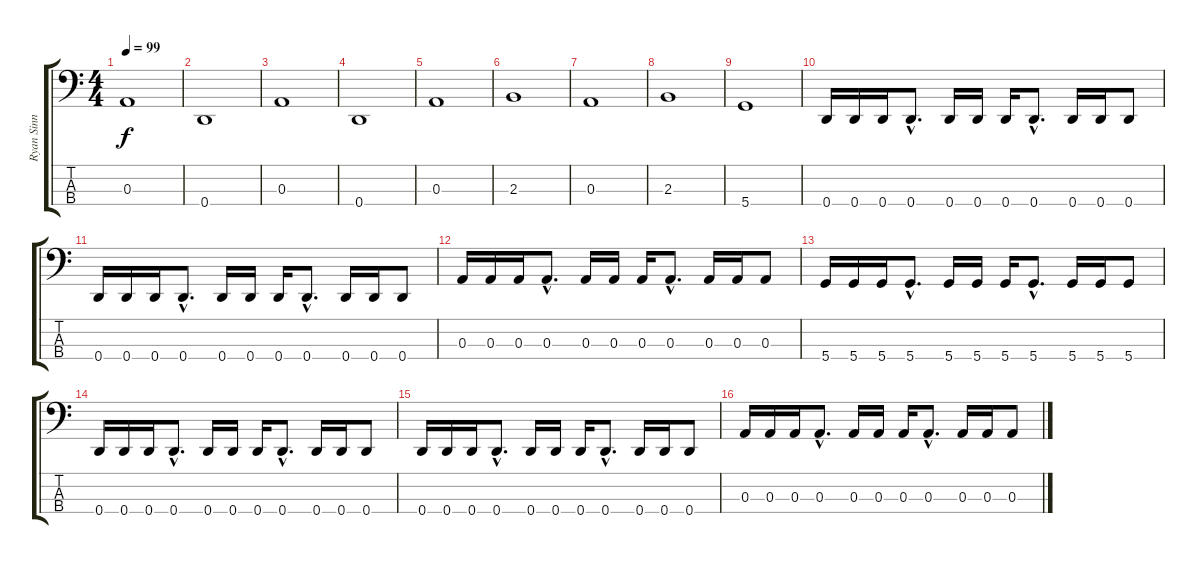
\track ("Ryan Sinn" "Ryan Sinn") {instrument electricbassfinger}
\staff {score tabs}
\tuning (G2 D2 A1 D1) {hide}
\ts (4 4)
\tempo 99
\clef f4
\ks c
0.3.1{dy f} |
0.4.1 |
0.3.1 |
0.4.1 |
0.3.1 |
2.3.1 |
0.3.1 |
2.3.1 |
5.4.1 |
0.4.16 0.4.16 0.4.16 0.4{hac}.8{d} 0.4.16 0.4.16 0.4.16 0.4{hac}.8{d} 0.4.16 0.4.16 0.4.8 |
0.4.16 0.4.16 0.4.16 0.4{hac}.8{d} 0.4.16 0.4.16 0.4.16 0.4{hac}.8{d} 0.4.16 0.4.16 0.4.8 |
0.3.16 0.3.16 0.3.16 0.3{hac}.8{d} 0.3.16 0.3.16 0.3.16 0.3{hac}.8{d} 0.3.16 0.3.16 0.3.8 |
5.4.16 5.4.16 5.4.16 5.4{hac}.8{d} 5.4.16 5.4.16 5.4.16 5.4{hac}.8{d} 5.4.16 5.4.16 5.4.8 |
0.4.16 0.4.16 0.4.16 0.4{hac}.8{d} 0.4.16 0.4.16 0.4.16 0.4{hac}.8{d} 0.4.16 0.4.16 0.4.8 |
0.4.16 0.4.16 0.4.16 0.4{hac}.8{d} 0.4.16 0.4.16 0.4.16 0.4{hac}.8{d} 0.4.16 0.4.16 0.4.8 |
0.3.16 0.3.16 0.3.16 0.3{hac}.8{d} 0.3.16 0.3.16 0.3.16 0.3{hac}.8{d} 0.3.16 0.3.16 0.3.8
